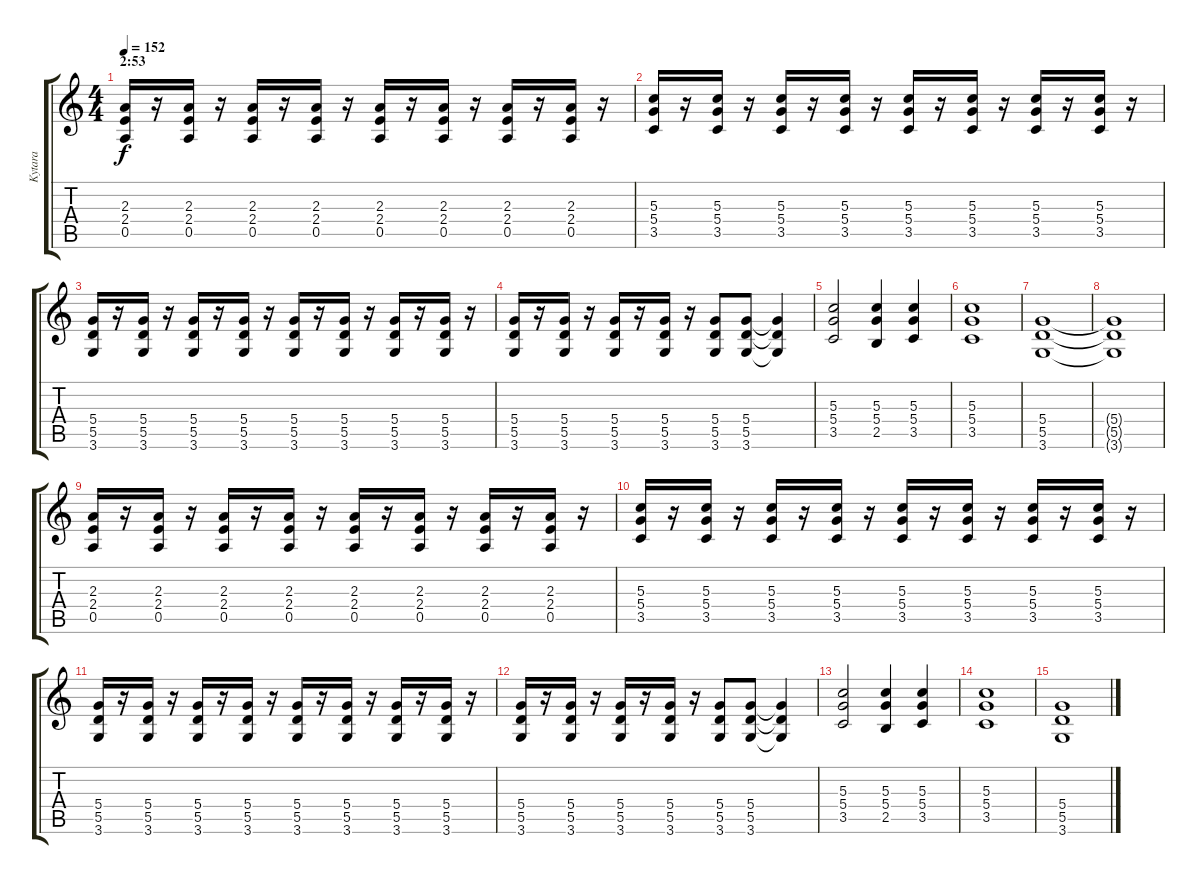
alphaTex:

\track ("Kytara" "Kytara") {instrument electricguitarjazz}
\staff {score tabs}
\tuning (E4 B3 G3 D3 A2 E2) {hide}
\ts (4 4)
\section ("" "2:53")
\tempo 152
\clef g2
\ks c
(2.3 2.4 0.5).16{dy f instrument overdrivenguitar} r.16 (2.3 2.4 0.5).16 r.16 (2.3 2.4 0.5).16 r.16 (2.3 2.4 0.5).16 r.16 (2.3 2.4 0.5).16 r.16 (2.3 2.4 0.5).16 r.16 (2.3 2.4 0.5).16 r.16 (2.3 2.4 0.5).16 r.16 |
(5.3 5.4 3.5).16 r.16 (5.3 5.4 3.5).16 r.16 (5.3 5.4 3.5).16 r.16 (5.3 5.4 3.5).16 r.16 (5.3 5.4 3.5).16 r.16 (5.3 5.4 3.5).16 r.16 (5.3 5.4 3.5).16 r.16 (5.3 5.4 3.5).16 r.16 |
(5.4 5.5 3.6).16 r.16 (5.4 5.5 3.6).16 r.16 (5.4 5.5 3.6).16 r.16 (5.4 5.5 3.6).16 r.16 (5.4 5.5 3.6).16 r.16 (5.4 5.5 3.6).16 r.16 (5.4 5.5 3.6).16 r.16 (5.4 5.5 3.6).16 r.16 |
(5.4 5.5 3.6).16 r.16 (5.4 5.5 3.6).16 r.16 (5.4 5.5 3.6).16 r.16 (5.4 5.5 3.6).16 r.16 (5.4 5.5 3.6).8 (5.4 5.5 3.6).8 (5.4{t} 5.5{t} 3.6{t}).4 |
(5.3 5.4 3.5).2 (5.3 5.4 2.5).4 (5.3 5.4 3.5).4 |
(5.3 5.4 3.5).1 |
(5.4 5.5 3.6).1 |
(5.4{t} 5.5{t} 3.6{t}).1 |
(2.3 2.4 0.5).16{instrument overdrivenguitar} r.16 (2.3 2.4 0.5).16 r.16 (2.3 2.4 0.5).16 r.16 (2.3 2.4 0.5).16 r.16 (2.3 2.4 0.5).16 r.16 (2.3 2.4 0.5).16 r.16 (2.3 2.4 0.5).16 r.16 (2.3 2.4 0.5).16 r.16 |
(5.3 5.4 3.5).16 r.16 (5.3 5.4 3.5).16 r.16 (5.3 5.4 3.5).16 r.16 (5.3 5.4 3.5).16 r.16 (5.3 5.4 3.5).16 r.16 (5.3 5.4 3.5).16 r.16 (5.3 5.4 3.5).16 r.16 (5.3 5.4 3.5).16 r.16 |
(5.4 5.5 3.6).16 r.16 (5.4 5.5 3.6).16 r.16 (5.4 5.5 3.6).16 r.16 (5.4 5.5 3.6).16 r.16 (5.4 5.5 3.6).16 r.16 (5.4 5.5 3.6).16 r.16 (5.4 5.5 3.6).16 r.16 (5.4 5.5 3.6).16 r.16 |
(5.4 5.5 3.6).16 r.16 (5.4 5.5 3.6).16 r.16 (5.4 5.5 3.6).16 r.16 (5.4 5.5 3.6).16 r.16 (5.4 5.5 3.6).8 (5.4 5.5 3.6).8 (5.4{t} 5.5{t} 3.6{t}).4 |
(5.3 5.4 3.5).2 (5.3 5.4 2.5).4 (5.3 5.4 3.5).4 |
(5.3 5.4 3.5).1 |
(5.4 5.5 3.6).1
